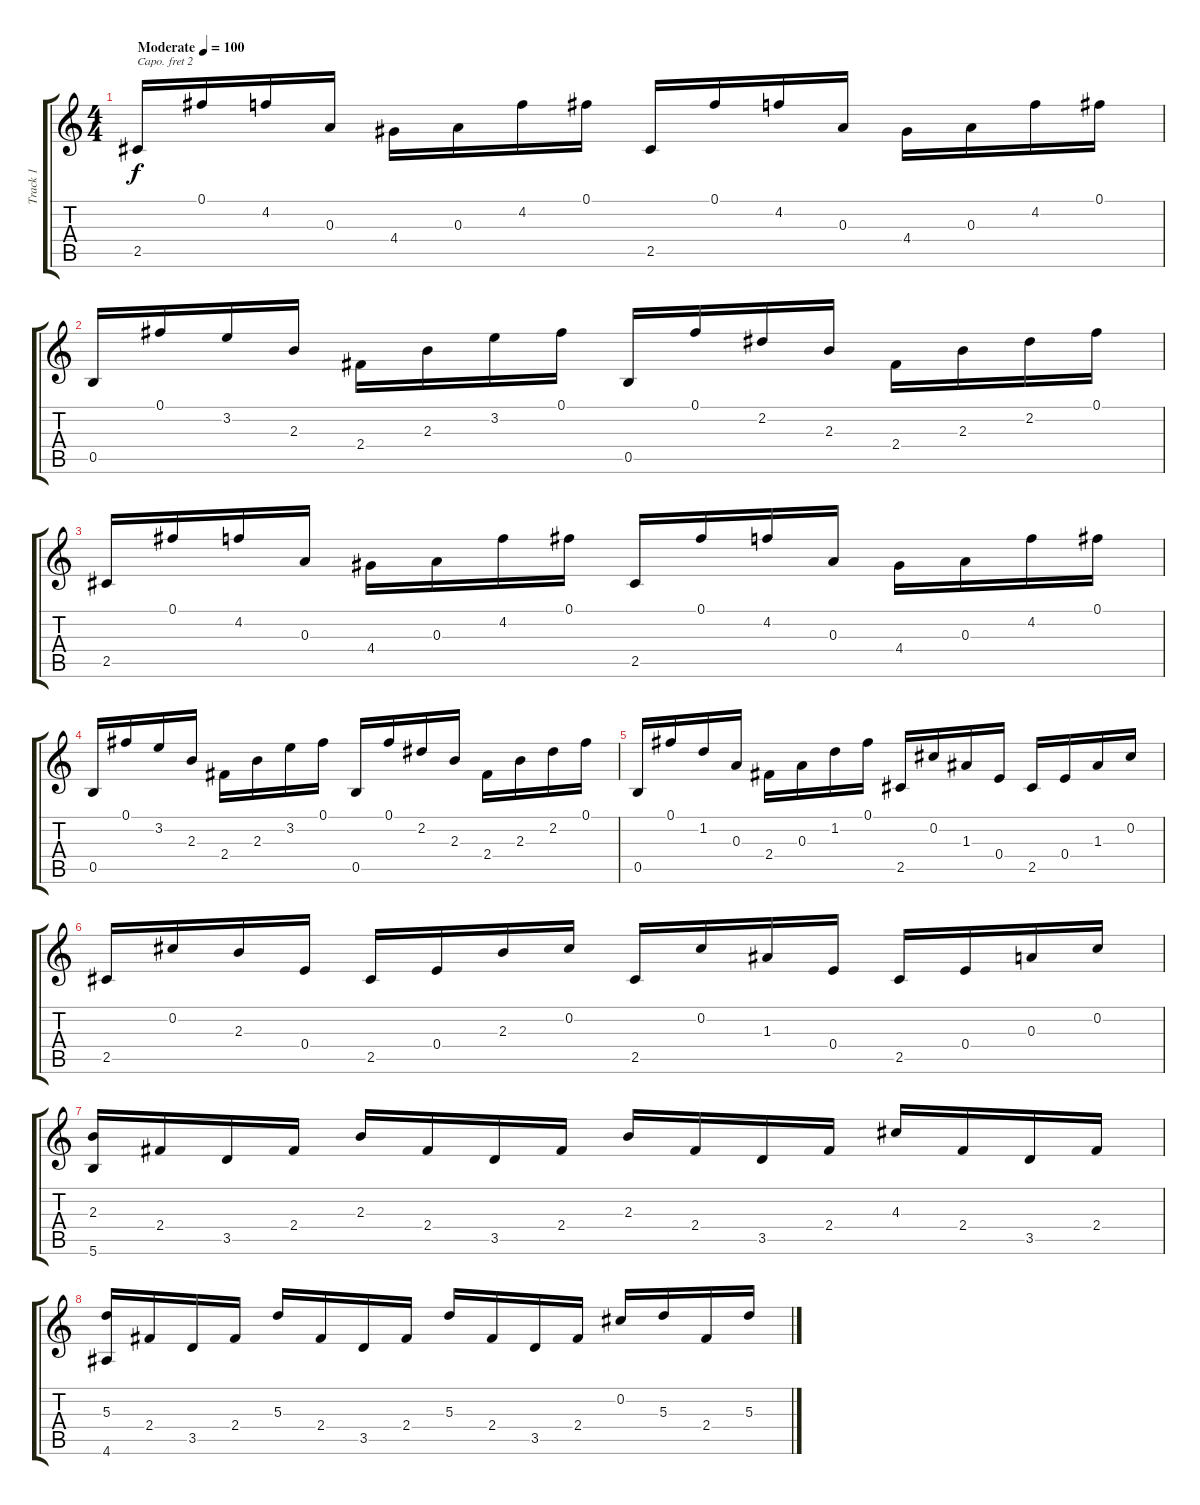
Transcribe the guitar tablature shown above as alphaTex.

\track ("Track 1" "Track 1") {instrument acousticguitarnylon}
\staff {score tabs}
\capo 2
\tuning (E4 B3 G3 D3 A2 E2) {hide}
\ts (4 4)
\tempo (100 "Moderate")
\clef g2
\ks c
2.5.16{dy f instrument acousticguitarnylon} 0.1.16 4.2.16 0.3.16 4.4.16 0.3.16 4.2.16 0.1.16 2.5.16 0.1.16 4.2.16 0.3.16 4.4.16 0.3.16 4.2.16 0.1.16 |
0.5.16 0.1.16 3.2.16 2.3.16 2.4.16 2.3.16 3.2.16 0.1.16 0.5.16 0.1.16 2.2.16 2.3.16 2.4.16 2.3.16 2.2.16 0.1.16 |
2.5.16 0.1.16 4.2.16 0.3.16 4.4.16 0.3.16 4.2.16 0.1.16 2.5.16 0.1.16 4.2.16 0.3.16 4.4.16 0.3.16 4.2.16 0.1.16 |
0.5.16 0.1.16 3.2.16 2.3.16 2.4.16 2.3.16 3.2.16 0.1.16 0.5.16 0.1.16 2.2.16 2.3.16 2.4.16 2.3.16 2.2.16 0.1.16 |
0.5.16 0.1.16 1.2.16 0.3.16 2.4.16 0.3.16 1.2.16 0.1.16 2.5.16 0.2.16 1.3.16 0.4.16 2.5.16 0.4.16 1.3.16 0.2.16 |
2.5.16 0.2.16 2.3.16 0.4.16 2.5.16 0.4.16 2.3.16 0.2.16 2.5.16 0.2.16 1.3.16 0.4.16 2.5.16 0.4.16 0.3.16 0.2.16 |
(2.3 5.6).16 2.4.16 3.5.16 2.4.16 2.3.16 2.4.16 3.5.16 2.4.16 2.3.16 2.4.16 3.5.16 2.4.16 4.3.16 2.4.16 3.5.16 2.4.16 |
(5.3 4.6).16 2.4.16 3.5.16 2.4.16 5.3.16 2.4.16 3.5.16 2.4.16 5.3.16 2.4.16 3.5.16 2.4.16 0.2.16 5.3.16 2.4.16 5.3.16
